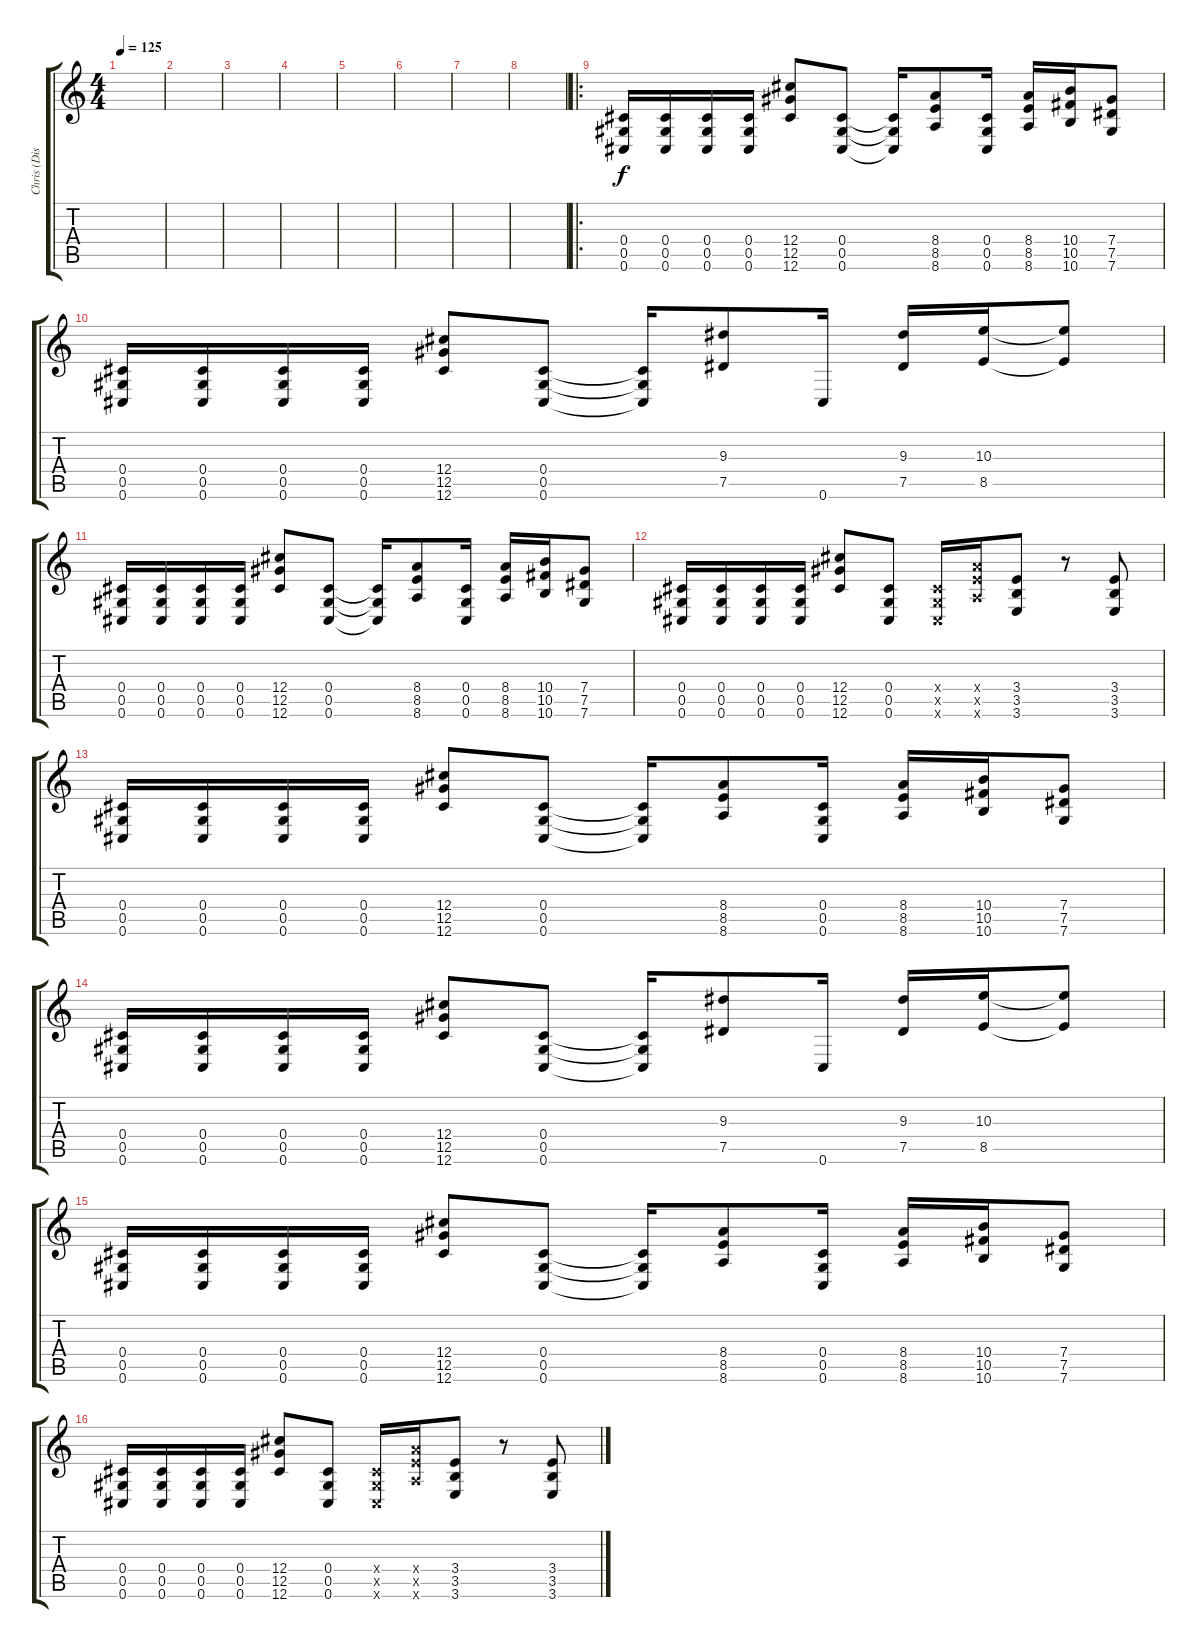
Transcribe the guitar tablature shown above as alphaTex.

\track ("Chris (Distortion)" "Chris (Dis") {instrument distortionguitar}
\staff {score tabs}
\tuning (Eb4 Bb3 Gb3 Db3 Ab2 Db2) {hide}
\ts (4 4)
\tempo 125
\clef g2
\ks c
|
|
|
|
|
|
|
|
\ro
(0.4 0.5 0.6).16 (0.4 0.5 0.6).16 (0.4 0.5 0.6).16 (0.4 0.5 0.6).16 (12.4 12.5 12.6).8 (0.4 0.5 0.6).8 (0.4{t} 0.5{t} 0.6{t}).16 (8.4 8.5 8.6).8 (0.4 0.5 0.6).16 (8.4 8.5 8.6).16 (10.4 10.5 10.6).16 (7.4 7.5 7.6).8 |
(0.4 0.5 0.6).16 (0.4 0.5 0.6).16 (0.4 0.5 0.6).16 (0.4 0.5 0.6).16 (12.4 12.5 12.6).8 (0.4 0.5 0.6).8 (0.4{t} 0.5{t} 0.6{t}).16 (9.3 7.5).8 0.6.16 (9.3 7.5).16 (10.3 8.5).16 (10.3{t} 8.5{t}).8 |
(0.4 0.5 0.6).16 (0.4 0.5 0.6).16 (0.4 0.5 0.6).16 (0.4 0.5 0.6).16 (12.4 12.5 12.6).8 (0.4 0.5 0.6).8 (0.4{t} 0.5{t} 0.6{t}).16 (8.4 8.5 8.6).8 (0.4 0.5 0.6).16 (8.4 8.5 8.6).16 (10.4 10.5 10.6).16 (7.4 7.5 7.6).8 |
(0.4 0.5 0.6).16 (0.4 0.5 0.6).16 (0.4 0.5 0.6).16 (0.4 0.5 0.6).16 (12.4 12.5 12.6).8 (0.4 0.5 0.6).8 (0.4{x} 0.5{x} 0.6{x}).16 (8.4{x} 8.5{x} 8.6{x}).16 (3.4 3.5 3.6).8 r.8 (3.4 3.5 3.6).8 |
(0.4 0.5 0.6).16 (0.4 0.5 0.6).16 (0.4 0.5 0.6).16 (0.4 0.5 0.6).16 (12.4 12.5 12.6).8 (0.4 0.5 0.6).8 (0.4{t} 0.5{t} 0.6{t}).16 (8.4 8.5 8.6).8 (0.4 0.5 0.6).16 (8.4 8.5 8.6).16 (10.4 10.5 10.6).16 (7.4 7.5 7.6).8 |
(0.4 0.5 0.6).16 (0.4 0.5 0.6).16 (0.4 0.5 0.6).16 (0.4 0.5 0.6).16 (12.4 12.5 12.6).8 (0.4 0.5 0.6).8 (0.4{t} 0.5{t} 0.6{t}).16 (9.3 7.5).8 0.6.16 (9.3 7.5).16 (10.3 8.5).16 (10.3{t} 8.5{t}).8 |
(0.4 0.5 0.6).16 (0.4 0.5 0.6).16 (0.4 0.5 0.6).16 (0.4 0.5 0.6).16 (12.4 12.5 12.6).8 (0.4 0.5 0.6).8 (0.4{t} 0.5{t} 0.6{t}).16 (8.4 8.5 8.6).8 (0.4 0.5 0.6).16 (8.4 8.5 8.6).16 (10.4 10.5 10.6).16 (7.4 7.5 7.6).8 |
(0.4 0.5 0.6).16 (0.4 0.5 0.6).16 (0.4 0.5 0.6).16 (0.4 0.5 0.6).16 (12.4 12.5 12.6).8 (0.4 0.5 0.6).8 (0.4{x} 0.5{x} 0.6{x}).16 (8.4{x} 8.5{x} 8.6{x}).16 (3.4 3.5 3.6).8 r.8 (3.4 3.5 3.6).8
